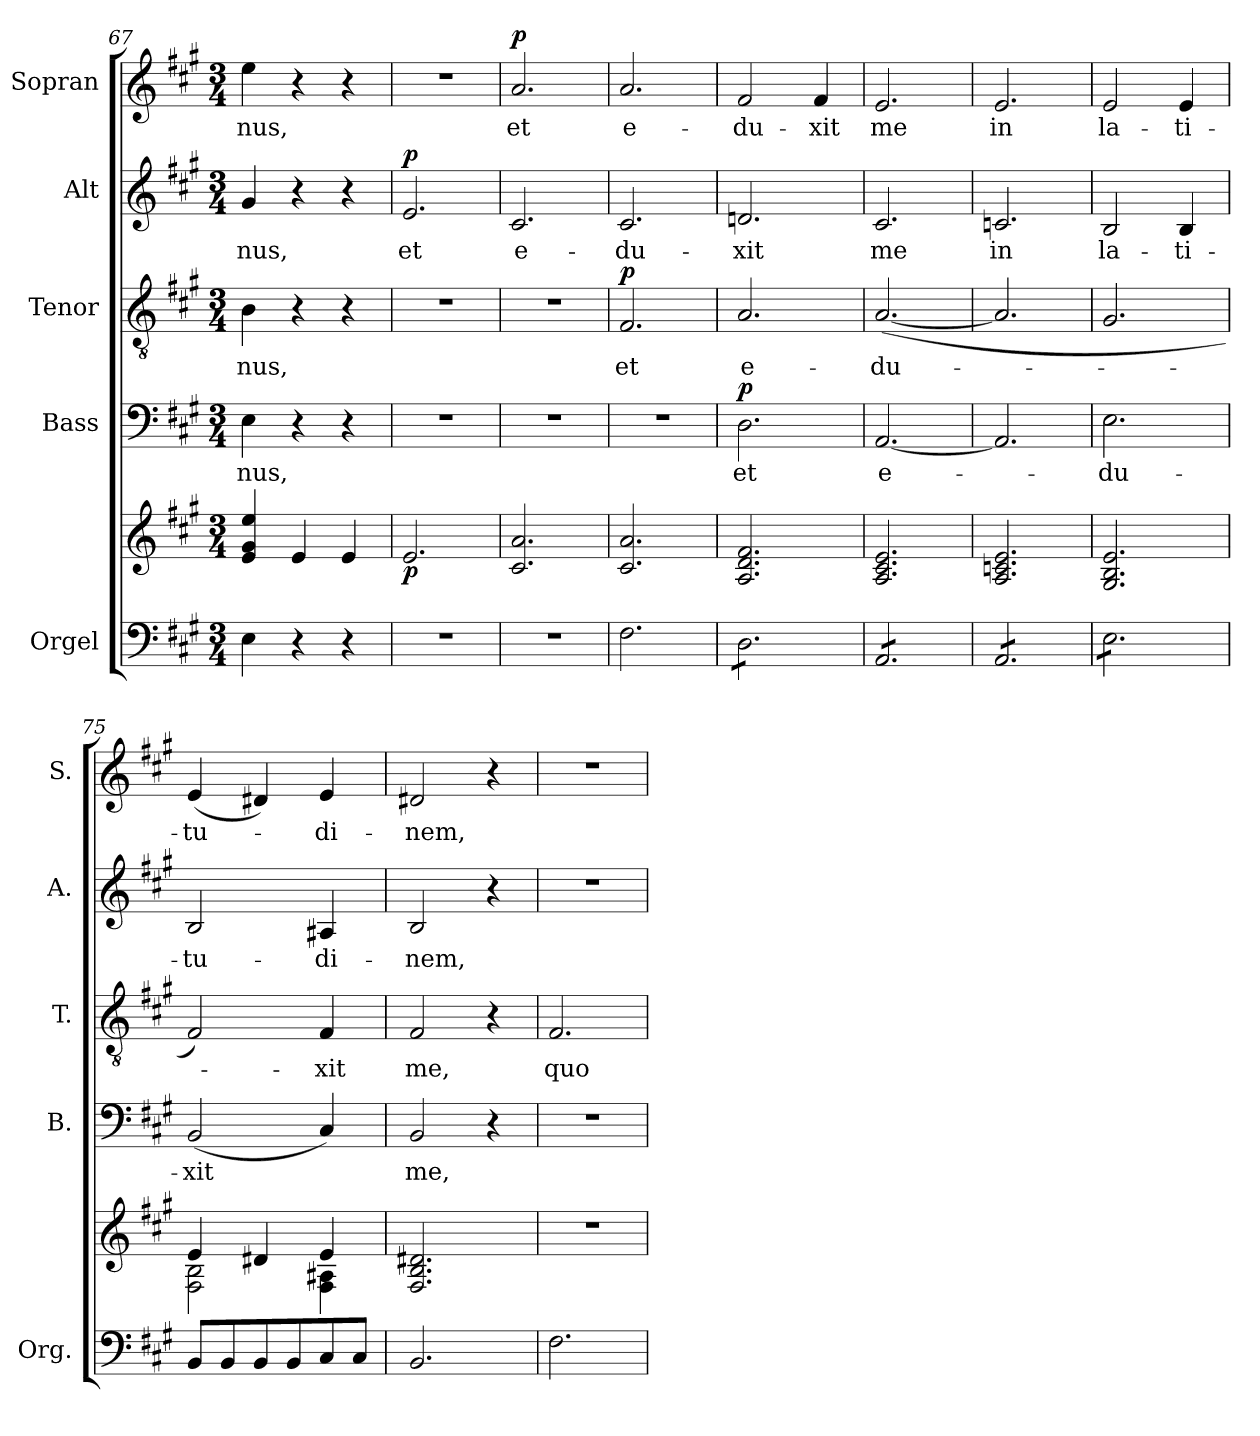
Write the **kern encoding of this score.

**kern	**kern	**dynam	**kern	**text	**dynam	**kern	**text	**dynam	**kern	**text	**dynam	**kern	**text	**dynam
*part5	*part5	*part5	*part4	*part4	*part4	*part3	*part3	*part3	*part2	*part2	*part2	*part1	*part1	*part1
*staff6	*staff5	*staff5/6	*staff4	*staff4	*staff4	*staff3	*staff3	*staff3	*staff2	*staff2	*staff2	*staff1	*staff1	*staff1
*I"Orgel	*	*	*I"Bass	*	*	*I"Tenor	*	*	*I"Alt	*	*	*I"Sopran	*	*
*I'Org.	*	*	*I'B.	*	*	*I'T.	*	*	*I'A.	*	*	*I'S.	*	*
*clefF4	*clefG2	*	*clefF4	*	*	*clefGv2	*	*	*clefG2	*	*	*clefG2	*	*
*k[f#c#g#]	*k[f#c#g#]	*	*k[f#c#g#]	*	*	*k[f#c#g#]	*	*	*k[f#c#g#]	*	*	*k[f#c#g#]	*	*
*A:	*A:	*	*A:	*	*	*A:	*	*	*A:	*	*	*A:	*	*
*M3/4	*M3/4	*	*M3/4	*	*	*M3/4	*	*	*M3/4	*	*	*M3/4	*	*
=67	=67	=67	=67	=67	=67	=67	=67	=67	=67	=67	=67	=67	=67	=67
!	!	!	!	!LO:LY:b	!	!	!LO:LY:b	!	!	!LO:LY:b	!	!	!LO:LY:b	!
4E\	4e/ 4g#/ 4ee/	.	4E\	-nus,	.	4B\	-nus,	.	4g#/	-nus,	.	4ee\	-nus,	.
4r	4e/	.	4r	.	.	4r	.	.	4r	.	.	4r	.	.
4r	4e/	.	4r	.	.	4r	.	.	4r	.	.	4r	.	.
=68	=68	=68	=68	=68	=68	=68	=68	=68	=68	=68	=68	=68	=68	=68
!	!	!LO:DY:b	!	!	!	!	!	!	!	!LO:LY:b	!LO:DY:a	!	!	!
2.r	2.e/	p	2.r	.	.	2.r	.	.	2.e/	et	p	2.r	.	.
=69	=69	=69	=69	=69	=69	=69	=69	=69	=69	=69	=69	=69	=69	=69
!	!	!	!	!	!	!	!	!	!	!LO:LY:b	!	!	!LO:LY:b	!LO:DY:a
2.r	2.c#/ 2.a/	.	2.r	.	.	2.r	.	.	2.c#/	e-	.	2.a/	et	p
=70	=70	=70	=70	=70	=70	=70	=70	=70	=70	=70	=70	=70	=70	=70
!	!	!	!	!	!	!	!LO:LY:b	!LO:DY:a	!	!LO:LY:b	!	!	!LO:LY:b	!
2.F#\	2.c#/ 2.a/	.	2.r	.	.	2.F#/	et	p	2.c#/	-du-	.	2.a/	e-	.
!!LO:PB:g=z
=71	=71	=71	=71	=71	=71	=71	=71	=71	=71	=71	=71	=71	=71	=71
!	!	!	!	!LO:LY:b	!LO:DY:a	!	!LO:LY:b	!	!	!LO:LY:b	!	!	!LO:LY:b	!
*tremolo	*	*	*	*	*	*	*	*	*	*	*	*	*	*
8D\L	2.A/ 2.d/ 2.f#/	.	2.D\	et	p	2.A/	e-	.	2.dn/	-xit	.	2f#/	-du-	.
8D\	.	.	.	.	.	.	.	.	.	.	.	.	.	.
8D\	.	.	.	.	.	.	.	.	.	.	.	.	.	.
8D\	.	.	.	.	.	.	.	.	.	.	.	.	.	.
!	!	!	!	!	!	!	!	!	!	!	!	!	!LO:LY:b	!
8D\	.	.	.	.	.	.	.	.	.	.	.	4f#/	-xit	.
8D\J	.	.	.	.	.	.	.	.	.	.	.	.	.	.
=72	=72	=72	=72	=72	=72	=72	=72	=72	=72	=72	=72	=72	=72	=72
!	!	!	!	!LO:LY:b	!	!	!LO:LY:b	!	!	!LO:LY:b	!	!	!LO:LY:b	!
8AA/L	2.A/ 2.c#/ 2.e/	.	[2.AA/	e-	.	(<[2.A/	-du-	.	2.c#/	me	.	2.e/	me	.
8AA/	.	.	.	.	.	.	.	.	.	.	.	.	.	.
8AA/	.	.	.	.	.	.	.	.	.	.	.	.	.	.
8AA/	.	.	.	.	.	.	.	.	.	.	.	.	.	.
8AA/	.	.	.	.	.	.	.	.	.	.	.	.	.	.
8AA/J	.	.	.	.	.	.	.	.	.	.	.	.	.	.
=73	=73	=73	=73	=73	=73	=73	=73	=73	=73	=73	=73	=73	=73	=73
!	!	!	!	!	!	!	!	!	!	!LO:LY:b	!	!	!LO:LY:b	!
8AA/L	2.A/ 2.cn/ 2.e/	.	2.AA/]	.	.	2.A/]	.	.	2.cn/	in	.	2.e/	in	.
8AA/	.	.	.	.	.	.	.	.	.	.	.	.	.	.
8AA/	.	.	.	.	.	.	.	.	.	.	.	.	.	.
8AA/	.	.	.	.	.	.	.	.	.	.	.	.	.	.
8AA/	.	.	.	.	.	.	.	.	.	.	.	.	.	.
8AA/J	.	.	.	.	.	.	.	.	.	.	.	.	.	.
=74	=74	=74	=74	=74	=74	=74	=74	=74	=74	=74	=74	=74	=74	=74
!	!	!	!	!LO:LY:b	!	!	!	!	!	!LO:LY:b	!	!	!LO:LY:b	!
8E\L	2.G#/ 2.B/ 2.e/	.	2.E\	-du-	.	2.G#/	.	.	2B/	la-	.	2e/	la-	.
8E\	.	.	.	.	.	.	.	.	.	.	.	.	.	.
8E\	.	.	.	.	.	.	.	.	.	.	.	.	.	.
8E\	.	.	.	.	.	.	.	.	.	.	.	.	.	.
!	!	!	!	!	!	!	!	!	!	!LO:LY:b	!	!	!LO:LY:b	!
8E\	.	.	.	.	.	.	.	.	4B/	-ti-	.	4e/	-ti-	.
8E\J	.	.	.	.	.	.	.	.	.	.	.	.	.	.
*Xtremolo	*	*	*	*	*	*	*	*	*	*	*	*	*	*
=75	=75	=75	=75	=75	=75	=75	=75	=75	=75	=75	=75	=75	=75	=75
*	*^	*	*	*	*	*	*	*	*	*	*	*	*	*
!	!	!	!	!	!LO:LY:b	!	!	!	!	!	!LO:LY:b	!	!	!LO:LY:b	!
8BB/L	4e/	2F#\ 2B\	.	(<2BB/	-xit	.	2F#/)	.	.	2B/	-tu-	.	(<4e/	-tu-	.
8BB/	.	.	.	.	.	.	.	.	.	.	.	.	.	.	.
8BB/	4d#X/	.	.	.	.	.	.	.	.	.	.	.	4d#X/)	.	.
8BB/	.	.	.	.	.	.	.	.	.	.	.	.	.	.	.
!	!	!	!	!	!	!	!	!LO:LY:b	!	!	!LO:LY:b	!	!	!LO:LY:b	!
8C#/	4e/	4F#\ 4A#X\	.	4C#/)	.	.	4F#/	-xit	.	4A#X/	-di-	.	4e/	-di-	.
8C#/J	.	.	.	.	.	.	.	.	.	.	.	.	.	.	.
*	*v	*v	*	*	*	*	*	*	*	*	*	*	*	*	*
=76	=76	=76	=76	=76	=76	=76	=76	=76	=76	=76	=76	=76	=76	=76
!	!	!	!	!LO:LY:b	!	!	!LO:LY:b	!	!	!LO:LY:b	!	!	!LO:LY:b	!
2.BB/	2.F#/ 2.B/ 2.d#X/	.	2BB/	me,	.	2F#/	me,	.	2B/	-nem,	.	2d#X/	-nem,	.
.	.	.	4r	.	.	4r	.	.	4r	.	.	4r	.	.
=77	=77	=77	=77	=77	=77	=77	=77	=77	=77	=77	=77	=77	=77	=77
!	!	!	!	!	!	!	!LO:LY:b	!	!	!	!	!	!	!
2.F#\	2.r	.	2.r	.	.	2.F#/	quo-	.	2.r	.	.	2.r	.	.
=	=	=	=	=	=	=	=	=	=	=	=	=	=	=
*-	*-	*-	*-	*-	*-	*-	*-	*-	*-	*-	*-	*-	*-	*-
